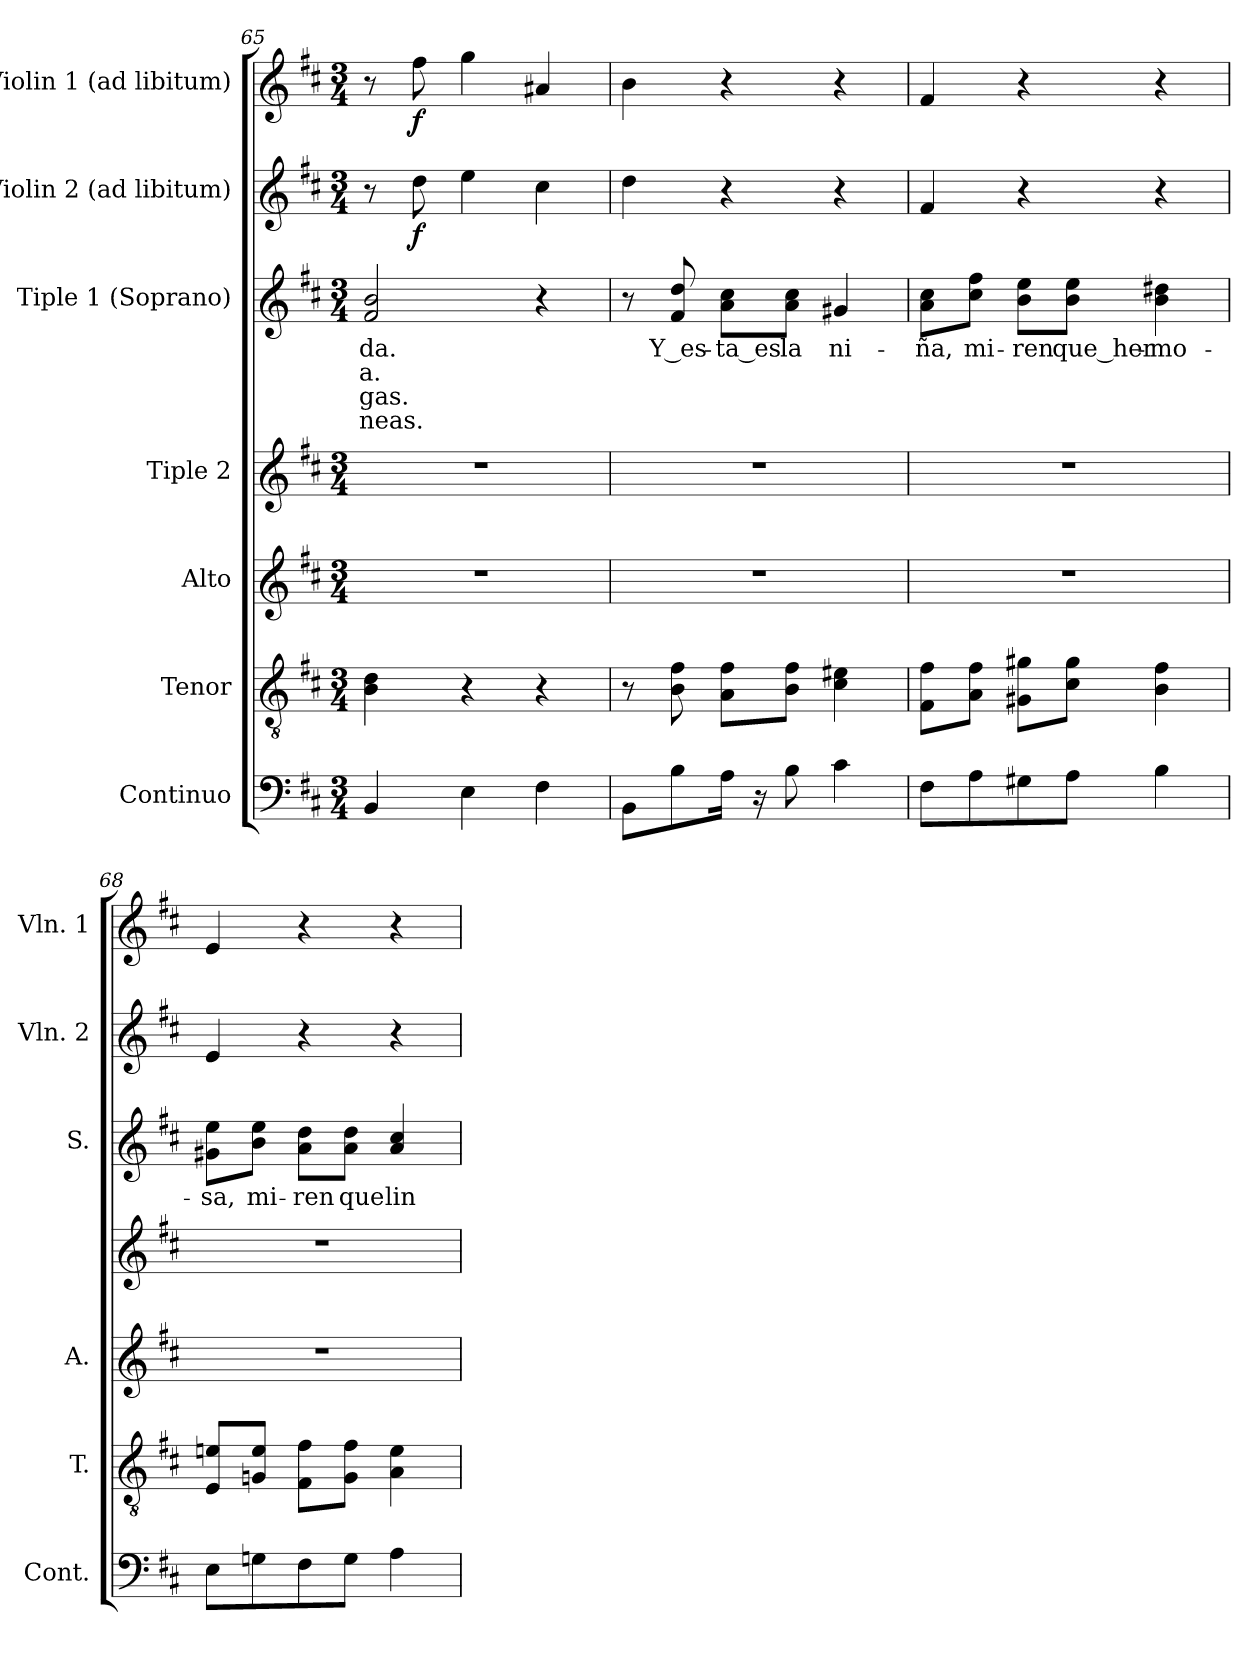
**kern	**kern	**kern	**kern	**kern	**text	**text	**text	**text	**kern	**dynam	**kern	**dynam
*part7	*part6	*part5	*part4	*part3	*part3	*part3	*part3	*part3	*part2	*part2	*part1	*part1
*staff7	*staff6	*staff5	*staff4	*staff3	*staff3	*staff3	*staff3	*staff3	*staff2	*staff2	*staff1	*staff1
*I"Continuo	*I"Tenor	*I"Alto	*I"Tiple 2	*I"Tiple 1 (Soprano)	*	*	*	*	*I"Violin 2 (ad libitum)	*	*I"Violin 1 (ad libitum)	*
*I'Cont.	*I'T.	*I'A.	*	*I'S.	*	*	*	*	*I'Vln. 2	*	*I'Vln. 1	*
*clefF4	*clefGv2	*clefG2	*clefG2	*clefG2	*	*	*	*	*clefG2	*	*clefG2	*
*	*ITrd7c12	*	*	*	*	*	*	*	*	*	*	*
*k[f#c#]	*k[f#c#]	*k[f#c#]	*k[f#c#]	*k[f#c#]	*	*	*	*	*k[f#c#]	*	*k[f#c#]	*
*D:	*D:	*D:	*D:	*D:	*	*	*	*	*D:	*	*D:	*
*M3/4	*M3/4	*M3/4	*M3/4	*M3/4	*	*	*	*	*M3/4	*	*M3/4	*
=65	=65	=65	=65	=65	=65	=65	=65	=65	=65	=65	=65	=65
!	!	!LO:N:vis=1	!LO:N:vis=1	!	!	!	!	!	!	!	!	!
!	!	!	!	!	!LO:LY:b:color=#000000	!LO:LY:b:color=#000000	!LO:LY:b:color=#000000	!LO:LY:b:color=#000000	!	!	!	!
4BBi/	4BBi\ 4Di	2.r	2.r	2f#i/ 2bi	-da.	a.	-gas.	-neas.	8r	.	8r	.
.	.	.	.	.	.	.	.	.	8ddi\	f	8ff#i\	f
4Ei\	4r	.	.	.	.	.	.	.	4eei\	.	4ggi\	.
4F#i\	4r	.	.	4r	.	.	.	.	4cc#i\	.	4a#Xi/	.
!!LO:LB:g=z
=66	=66	=66	=66	=66	=66	=66	=66	=66	=66	=66	=66	=66
!	!	!LO:N:vis=1	!LO:N:vis=1	!	!	!	!	!	!	!	!	!
8BBi\L	8r	2.r	2.r	8r	.	.	.	.	4ddi\	.	4bi\	.
!	!	!	!	!	!LO:LY:b:color=#000000	!	!	!	!	!	!	!
8Bi\	8BBi\ 8F#i	.	.	8f#i/ 8ddi	Y_es-	.	.	.	.	.	.	.
!	!	!	!	!	!LO:LY:b:color=#000000	!	!	!	!	!	!	!
16Ai\Jk	8AAi\ 8F#i\L	.	.	8ai\ 8cc#i\L	-ta_es	.	.	.	4r	.	4r	.
16r	.	.	.	.	.	.	.	.	.	.	.	.
!	!	!	!	!	!LO:LY:b:color=#000000	!	!	!	!	!	!	!
8Bi\	8BBi\ 8F#i\J	.	.	8ai\ 8cc#i\J	la	.	.	.	.	.	.	.
!	!	!	!	!	!LO:LY:b:color=#000000	!	!	!	!	!	!	!
4c#i\	4C#i\ 4E#Xi	.	.	4g#Xi/	ni-	.	.	.	4r	.	4r	.
=67	=67	=67	=67	=67	=67	=67	=67	=67	=67	=67	=67	=67
!	!	!LO:N:vis=1	!LO:N:vis=1	!	!	!	!	!	!	!	!	!
!	!	!	!	!	!LO:LY:b:color=#000000	!	!	!	!	!	!	!
8F#i\L	8FF#i\ 8F#i\L	2.r	2.r	8ai\ 8cc#i\L	-ña,	.	.	.	4f#i/	.	4f#i/	.
!	!	!	!	!	!LO:LY:b:color=#000000	!	!	!	!	!	!	!
8Ai\	8AAi\ 8F#i\J	.	.	8cc#i\ 8ff#i\J	mi-	.	.	.	.	.	.	.
!	!	!	!	!	!LO:LY:b:color=#000000	!	!	!	!	!	!	!
8G#Xi\	8GG#Xi\ 8G#Xi\L	.	.	8bi\ 8eei\L	-ren	.	.	.	4r	.	4r	.
!	!	!	!	!	!LO:LY:b:color=#000000	!	!	!	!	!	!	!
8Ai\J	8C#i\ 8G#i\J	.	.	8bi\ 8eei\J	que_her-	.	.	.	.	.	.	.
!	!	!	!	!	!LO:LY:b:color=#000000	!	!	!	!	!	!	!
4Bi\	4BBi\ 4F#i	.	.	4bi\ 4dd#Xi	-mo-	.	.	.	4r	.	4r	.
=68	=68	=68	=68	=68	=68	=68	=68	=68	=68	=68	=68	=68
!	!	!LO:N:vis=1	!LO:N:vis=1	!	!	!	!	!	!	!	!	!
!	!	!	!	!	!LO:LY:b:color=#000000	!	!	!	!	!	!	!
8Ei\L	8EEi/ 8Eni/L	2.r	2.r	8g#Xi\ 8eei\L	-sa,	.	.	.	4ei/	.	4ei/	.
!	!	!	!	!	!LO:LY:b:color=#000000	!	!	!	!	!	!	!
8Gni\	8GGni/ 8Ei/J	.	.	8bi\ 8eei\J	mi-	.	.	.	.	.	.	.
!	!	!	!	!	!LO:LY:b:color=#000000	!	!	!	!	!	!	!
8F#i\	8FF#i\ 8F#i\L	.	.	8ai\ 8ddi\L	-ren	.	.	.	4r	.	4r	.
!	!	!	!	!	!LO:LY:b:color=#000000	!	!	!	!	!	!	!
8Gi\J	8GGi\ 8F#i\J	.	.	8ai\ 8ddi\J	que	.	.	.	.	.	.	.
!	!	!	!	!	!LO:LY:b:color=#000000	!	!	!	!	!	!	!
4Ai\	4AAi\ 4Ei	.	.	4ai/ 4cc#i	lin-	.	.	.	4r	.	4r	.
=	=	=	=	=	=	=	=	=	=	=	=	=
*-	*-	*-	*-	*-	*-	*-	*-	*-	*-	*-	*-	*-
